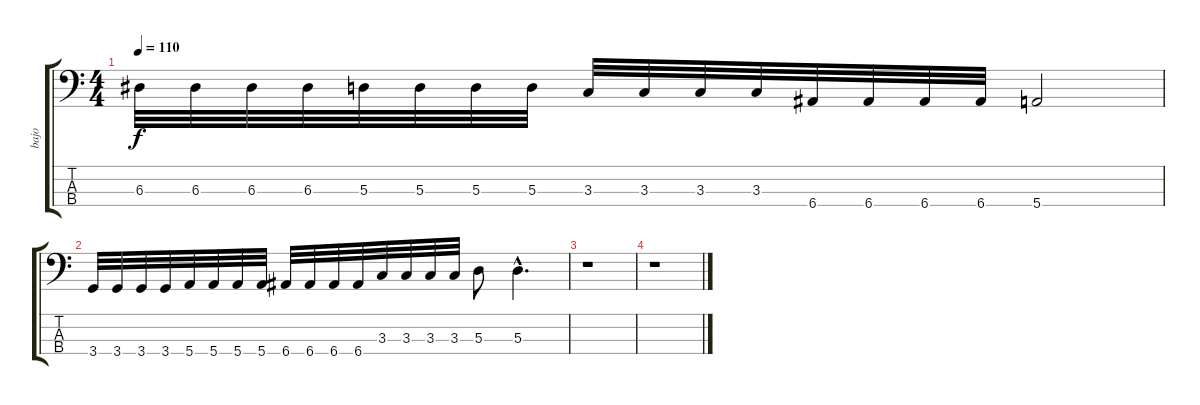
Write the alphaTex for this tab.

\track ("bajo" "bajo") {instrument electricbasspick}
\staff {score tabs}
\tuning (G2 D2 A1 E1) {hide}
\ts (4 4)
\tempo 110
\clef f4
\ks c
6.3.32{dy f} 6.3.32 6.3.32 6.3.32 5.3.32 5.3.32 5.3.32 5.3.32 3.3.32 3.3.32 3.3.32 3.3.32 6.4.32 6.4.32 6.4.32 6.4.32 5.4.2 |
3.4.32 3.4.32 3.4.32 3.4.32 5.4.32 5.4.32 5.4.32 5.4.32 6.4.32 6.4.32 6.4.32 6.4.32 3.3.32 3.3.32 3.3.32 3.3.32 5.3.8 5.3{hac}.4{d} |
r.1 |
r.1
